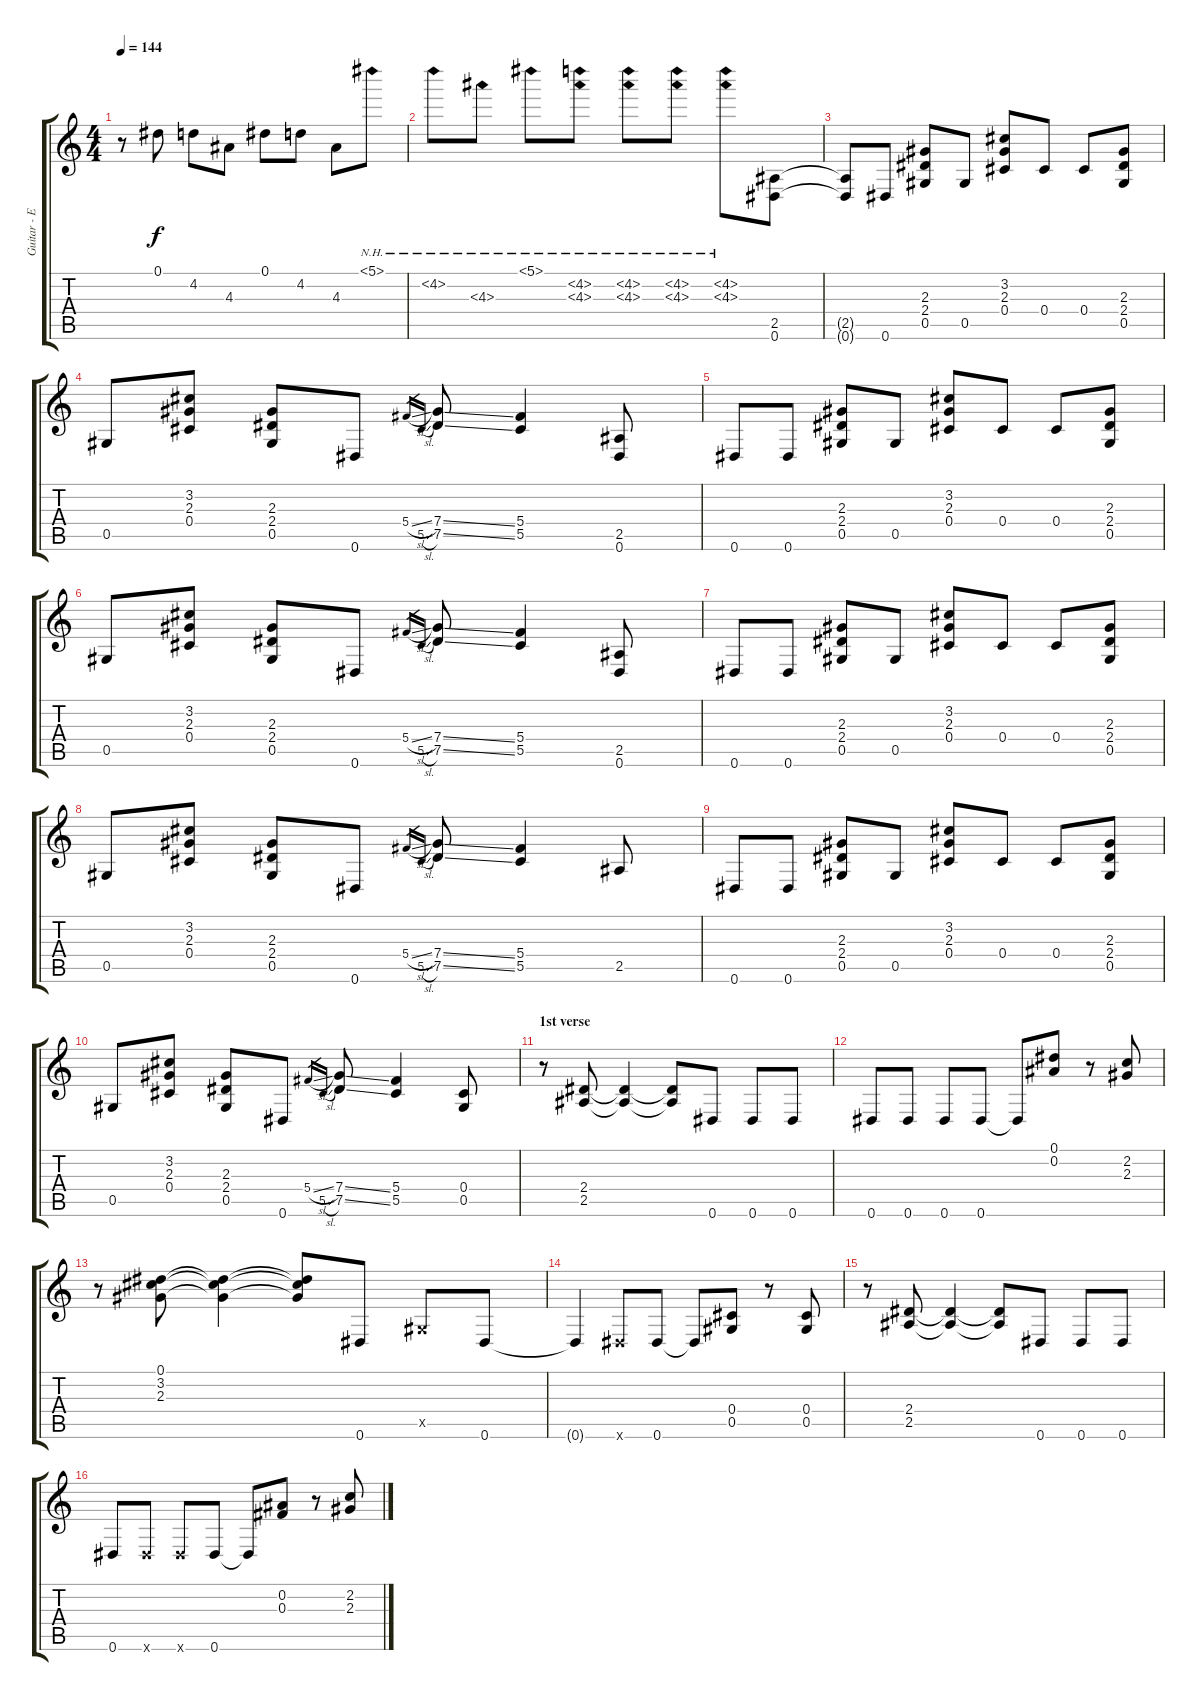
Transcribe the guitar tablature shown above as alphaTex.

\track ("Guitar - E. Van Halen" "Guitar - E") {instrument distortionguitar}
\staff {score tabs}
\tuning (Eb4 Bb3 Gb3 Db3 Ab2 Eb2) {hide}
\ts (4 4)
\tempo 144
\clef g2
\ks c
r.8{dy f} 0.1.8 4.2.8 4.3.8 0.1.8 4.2.8 4.3.8 5.1{nh}.8 |
4.2{nh}.8 4.3{nh}.8 5.1{nh}.8 (4.2{nh} 4.3{nh}).8 (4.2{nh} 4.3{nh}).8 (4.2{nh} 4.3{nh}).8 (4.2{nh} 4.3{nh}).8 (2.5 0.6).8 |
(2.5{t} 0.6{t}).8 0.6.8 (2.3 2.4 0.5).8 0.5.8 (3.2 2.3 0.4).8 0.4.8 0.4.8 (2.3 2.4 0.5).8 |
0.5.8 (3.2 2.3 0.4).8 (2.3 2.4 0.5).8 0.6.8 5.4{sl}.16{gr} 5.5{sl}.16{gr} (7.4{ss} 7.5{ss}).8 (5.4 5.5).4 (2.5 0.6).8 |
0.6.8 0.6.8 (2.3 2.4 0.5).8 0.5.8 (3.2 2.3 0.4).8 0.4.8 0.4.8 (2.3 2.4 0.5).8 |
0.5.8 (3.2 2.3 0.4).8 (2.3 2.4 0.5).8 0.6.8 5.4{sl}.16{gr} 5.5{sl}.16{gr} (7.4{ss} 7.5{ss}).8 (5.4 5.5).4 (2.5 0.6).8 |
0.6.8 0.6.8 (2.3 2.4 0.5).8 0.5.8 (3.2 2.3 0.4).8 0.4.8 0.4.8 (2.3 2.4 0.5).8 |
0.5.8 (3.2 2.3 0.4).8 (2.3 2.4 0.5).8 0.6.8 5.4{sl}.16{gr} 5.5{sl}.16{gr} (7.4{ss} 7.5{ss}).8 (5.4 5.5).4 2.5.8 |
0.6.8 0.6.8 (2.3 2.4 0.5).8 0.5.8 (3.2 2.3 0.4).8 0.4.8 0.4.8 (2.3 2.4 0.5).8 |
0.5.8 (3.2 2.3 0.4).8 (2.3 2.4 0.5).8 0.6.8 5.4{sl}.16{gr} 5.5{sl}.16{gr} (7.4{ss} 7.5{ss}).8 (5.4 5.5).4 (0.4 0.5).8 |
\section ("" "1st verse")
r.8 (2.4 2.5).8 (2.4{t} 2.5{t}).4 (2.4{t} 2.5{t}).8 0.6.8 0.6.8 0.6.8 |
0.6.8 0.6.8 0.6.8 0.6.8 0.6{t}.8 (0.1 0.2).8 r.8 (2.2 2.3).8 |
r.8 (0.1 3.2 2.3).8 (0.1{t} 3.2{t} 2.3{t}).4 (0.1{t} 3.2{t} 2.3{t}).8 0.6.8 0.5{x}.8 0.6.8 |
0.6{t}.4 0.6{x}.8 0.6.8 0.6{t}.8 (0.4 0.5).8 r.8 (0.4 0.5).8 |
r.8 (2.4 2.5).8 (2.4{t} 2.5{t}).4 (2.4{t} 2.5{t}).8 0.6.8 0.6.8 0.6.8 |
0.6.8 0.6{x}.8 0.6{x}.8 0.6.8 0.6{t}.8 (0.2 0.3).8 r.8 (2.2 2.3).8
